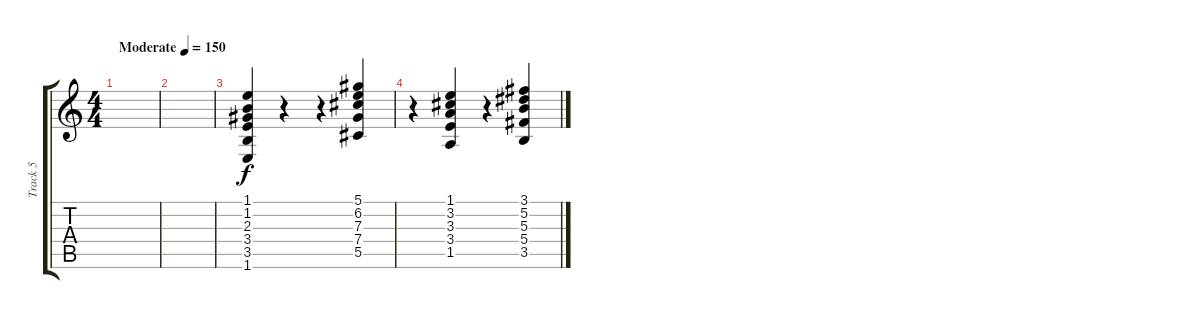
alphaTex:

\track ("Track 5" "Track 5") {mute instrument acousticguitarsteel}
\staff {score tabs}
\tuning (Eb4 Bb3 Gb3 Db3 Ab2 Eb2) {hide}
\ts (4 4)
\tempo (150 "Moderate")
\clef g2
\ks c
|
|
(1.1 1.2 2.3 3.4 3.5 1.6).4 r.4 r.4 (5.1 6.2 7.3 7.4 5.5).4 |
r.4 (1.1 3.2 3.3 3.4 1.5).4 r.4 (3.1 5.2 5.3 5.4 3.5).4
